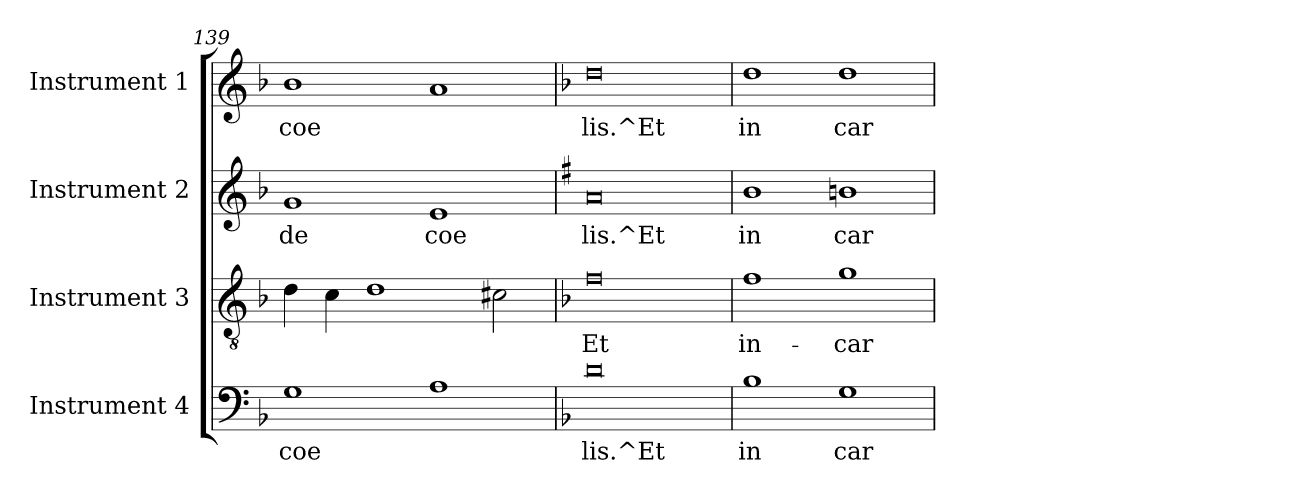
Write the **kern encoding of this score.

**kern	**text	**kern	**text	**kern	**text	**kern	**text
*part4	*part4	*part3	*part3	*part2	*part2	*part1	*part1
*staff4	*staff4	*staff3	*staff3	*staff2	*staff2	*staff1	*staff1
*I"Instrument 4	*	*I"Instrument 3	*	*I"Instrument 2	*	*I"Instrument 1	*
*clefF4	*	*clefGv2	*	*clefG2	*	*clefG2	*
*k[b-]	*	*k[b-]	*	*k[b-]	*	*k[b-]	*
*F:	*	*F:	*	*F:	*	*F:	*
=139	=139	=139	=139	=139	=139	=139	=139
!	!LO:LY:b:cj	!	!LO:LY:b:cj	!	!LO:LY:b:cj	!	!LO:LY:b:cj
1G	coe	4d\	.	1g	de	1b-	coe-
!	!	!	!LO:LY:b:cj	!	!	!	!
.	.	4c\	.	.	.	.	.
!	!	!	!LO:LY:b:cj	!	!	!	!
.	.	1d	.	.	.	.	.
!	!LO:LY:b:cj	!	!	!	!LO:LY:b:cj	!	!LO:LY:b:cj
1A	.	.	.	1e	coe	1a	--
!	!	!	!LO:LY:b:cj	!	!	!	!
.	.	2c#X\	.	.	.	.	.
!!LO:LB:g=z
=140	=140	=140	=140	=140	=140	=140	=140
*	*	*	*	*k[f#]	*	*	*
*	*	*	*	*G:	*	*	*
!	!LO:LY:b:cj	!	!LO:LY:b:cj	!	!LO:LY:b:cj	!	!LO:LY:b:cj
0d	lis.^Et	0f	Et	0a	lis.^Et	0dd	-lis.^Et
=141	=141	=141	=141	=141	=141	=141	=141
!	!LO:LY:b:cj	!	!LO:LY:b:cj	!	!LO:LY:b:cj	!	!LO:LY:b:cj
1B-	in	1f	in-	1b	in	1dd	in
!	!LO:LY:b:cj	!	!LO:LY:b:cj	!	!LO:LY:b:cj	!	!LO:LY:b:cj
1G	car	1g	-car-	1bn	car	1dd	car
=	=	=	=	=	=	=	=
*-	*-	*-	*-	*-	*-	*-	*-
